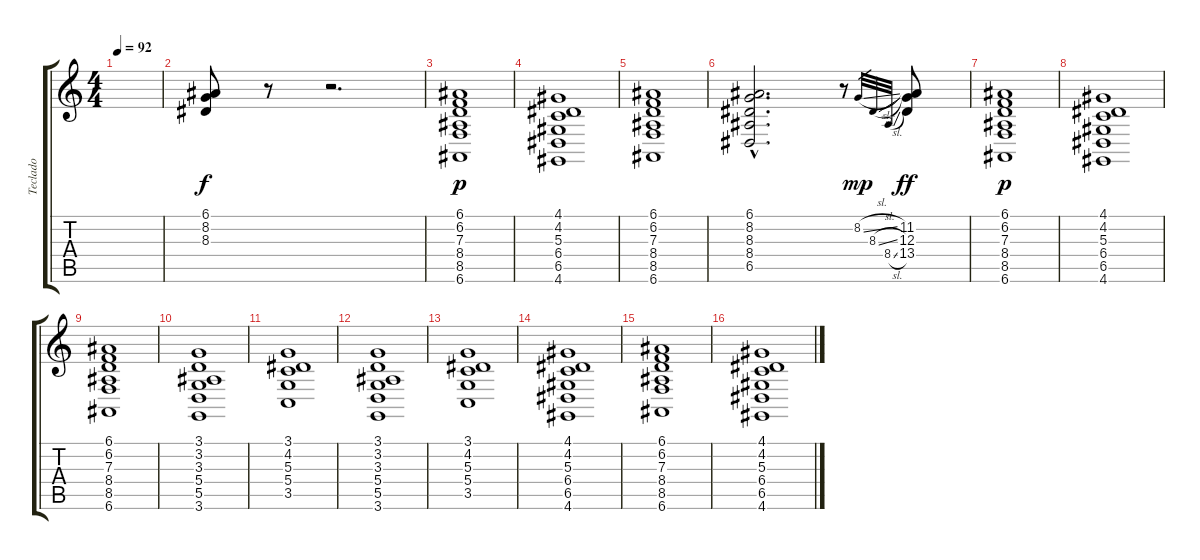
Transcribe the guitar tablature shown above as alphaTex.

\track ("Teclado" "Teclado") {instrument stringensemble1}
\staff {score tabs}
\tuning (E4 B3 G3 D3 A2 E2) {hide}
\ts (4 4)
\tempo 92
\clef g2
\ks c
|
(6.1 8.2 8.3).8 r.8 r.2{d} |
(6.1 6.2 7.3 8.4 8.5 6.6).1{dy p} |
(4.1 4.2 5.3 6.4 6.5 4.6).1 |
(6.1 6.2 7.3 8.4 8.5 6.6).1 |
(6.1{hac} 8.2{hac} 8.3{hac} 8.4{hac} 6.5{hac}).2{d} r.8 8.2{sl}.32{gr dy mp} 8.3{sl}.32{gr} 8.4{sl}.32{gr} (11.2 12.3 13.4).8{dy ff} |
(6.1 6.2 7.3 8.4 8.5 6.6).1{dy p} |
(4.1 4.2 5.3 6.4 6.5 4.6).1 |
(6.1 6.2 7.3 8.4 8.5 6.6).1 |
(3.1 3.2 3.3 5.4 5.5 3.6).1 |
(3.1 4.2 5.3 5.4 3.5).1 |
(3.1 3.2 3.3 5.4 5.5 3.6).1 |
(3.1 4.2 5.3 5.4 3.5).1 |
(4.1 4.2 5.3 6.4 6.5 4.6).1 |
(6.1 6.2 7.3 8.4 8.5 6.6).1 |
(4.1 4.2 5.3 6.4 6.5 4.6).1
